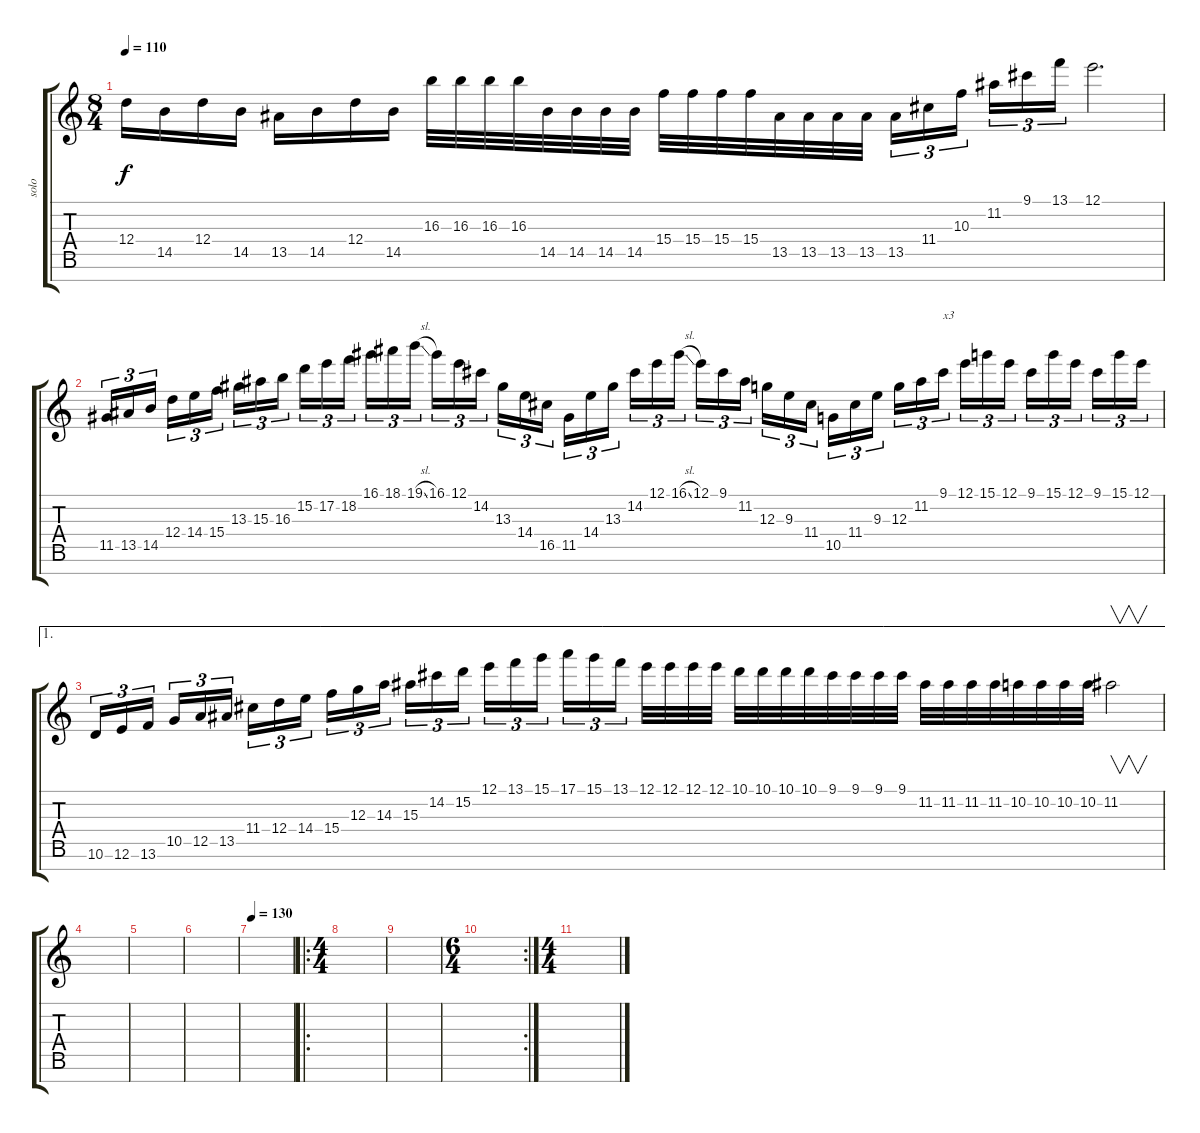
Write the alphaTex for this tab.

\track ("solo" "solo") {instrument distortionguitar}
\staff {score tabs}
\tuning (E4 B3 G3 D3 A2 E2 B1) {hide}
\ts (8 4)
\tempo 110
\clef g2
\ks c
12.4.16{dy f} 14.5.16 12.4.16 14.5.16 13.5.16 14.5.16 12.4.16 14.5.16 16.3.32 16.3.32 16.3.32 16.3.32 14.5.32 14.5.32 14.5.32 14.5.32 15.4.32 15.4.32 15.4.32 15.4.32 13.5.32 13.5.32 13.5.32 13.5.32 13.5.16{tu (3 2)} 11.4.16{tu (3 2)} 10.3.16{tu (3 2) beam splitsecondary} 11.2.16{tu (3 2)} 9.1.16{tu (3 2)} 13.1.16{tu (3 2)} 12.1.2{d} |
11.5.16{tu (3 2)} 13.5.16{tu (3 2)} 14.5.16{tu (3 2) beam splitsecondary} 12.4.16{tu (3 2)} 14.4.16{tu (3 2)} 15.4.16{tu (3 2)} 13.3.16{tu (3 2)} 15.3.16{tu (3 2)} 16.3.16{tu (3 2) beam splitsecondary} 15.2.16{tu (3 2)} 17.2.16{tu (3 2)} 18.2.16{tu (3 2)} 16.1.16{tu (3 2)} 18.1.16{tu (3 2)} 19.1{sl}.16{tu (3 2) beam splitsecondary} 16.1.16{tu (3 2)} 12.1.16{tu (3 2)} 14.2.16{tu (3 2)} 13.3.16{tu (3 2)} 14.4.16{tu (3 2)} 16.5.16{tu (3 2) beam splitsecondary} 11.5.16{tu (3 2)} 14.4.16{tu (3 2)} 13.3.16{tu (3 2)} 14.2.16{tu (3 2)} 12.1.16{tu (3 2)} 16.1{sl}.16{tu (3 2) beam splitsecondary} 12.1.16{tu (3 2)} 9.1.16{tu (3 2)} 11.2.16{tu (3 2)} 12.3.16{tu (3 2)} 9.3.16{tu (3 2)} 11.4.16{tu (3 2) beam splitsecondary} 10.5.16{tu (3 2)} 11.4.16{tu (3 2)} 9.3.16{tu (3 2)} 12.3.16{tu (3 2)} 11.2.16{tu (3 2)} 9.1.16{tu (3 2) txt "x3" beam splitsecondary} 12.1.16{tu (3 2)} 15.1.16{tu (3 2)} 12.1.16{tu (3 2)} 9.1.16{tu (3 2)} 15.1.16{tu (3 2)} 12.1.16{tu (3 2) beam splitsecondary} 9.1.16{tu (3 2)} 15.1.16{tu (3 2)} 12.1.16{tu (3 2)} |
\ae 1
10.6.16{tu (3 2)} 12.6.16{tu (3 2)} 13.6.16{tu (3 2) beam splitsecondary} 10.5.16{tu (3 2)} 12.5.16{tu (3 2)} 13.5.16{tu (3 2)} 11.4.16{tu (3 2)} 12.4.16{tu (3 2)} 14.4.16{tu (3 2) beam splitsecondary} 15.4.16{tu (3 2)} 12.3.16{tu (3 2)} 14.3.16{tu (3 2)} 15.3.16{tu (3 2)} 14.2.16{tu (3 2)} 15.2.16{tu (3 2) beam splitsecondary} 12.1.16{tu (3 2)} 13.1.16{tu (3 2)} 15.1.16{tu (3 2)} 17.1.16{tu (3 2)} 15.1.16{tu (3 2)} 13.1.16{tu (3 2) beam splitsecondary} 12.1.32 12.1.32 12.1.32 12.1.32 10.1.32 10.1.32 10.1.32 10.1.32 9.1.32 9.1.32 9.1.32 9.1.32 11.2.32 11.2.32 11.2.32 11.2.32 10.2.32 10.2.32 10.2.32 10.2.32 11.2.2{v} |
|
|
|
\tempo 130
|
\ro
\ts (4 4)
|
|
\rc 2
\ts (6 4)
|
\ts (4 4)
